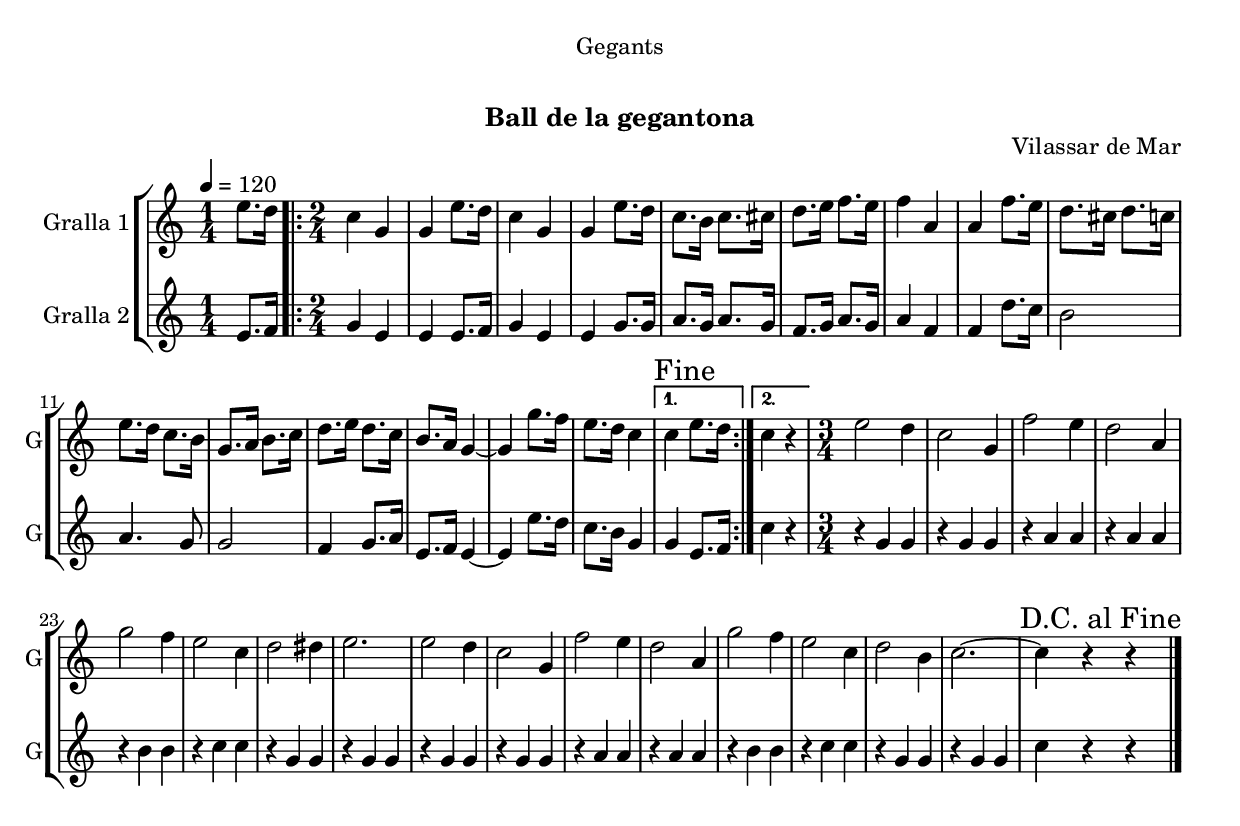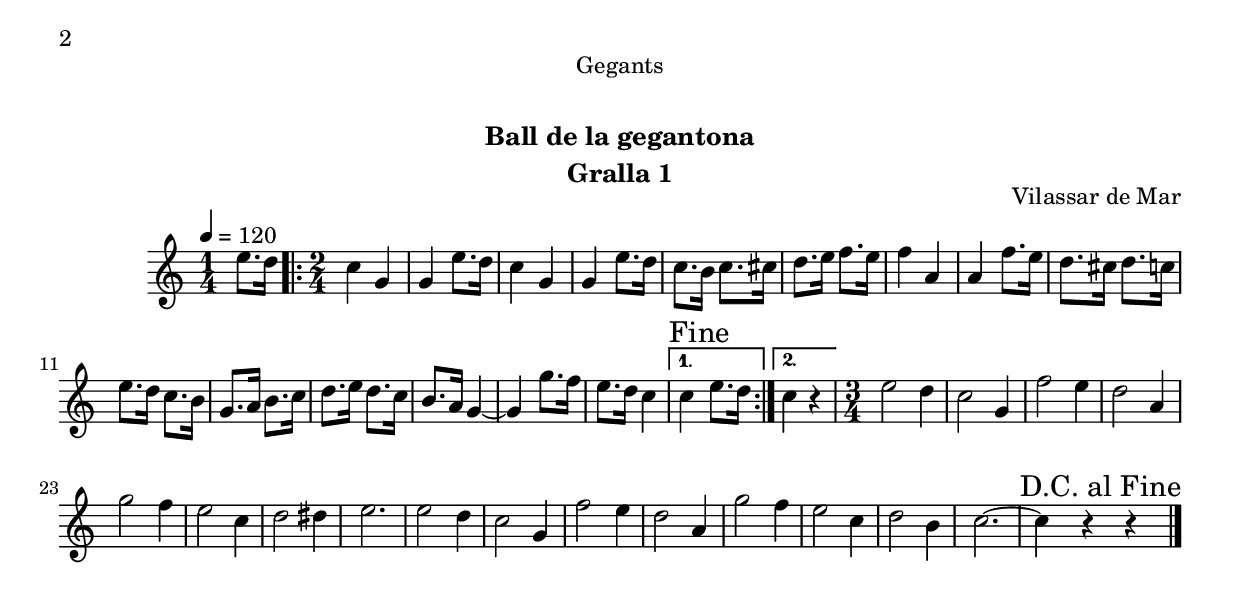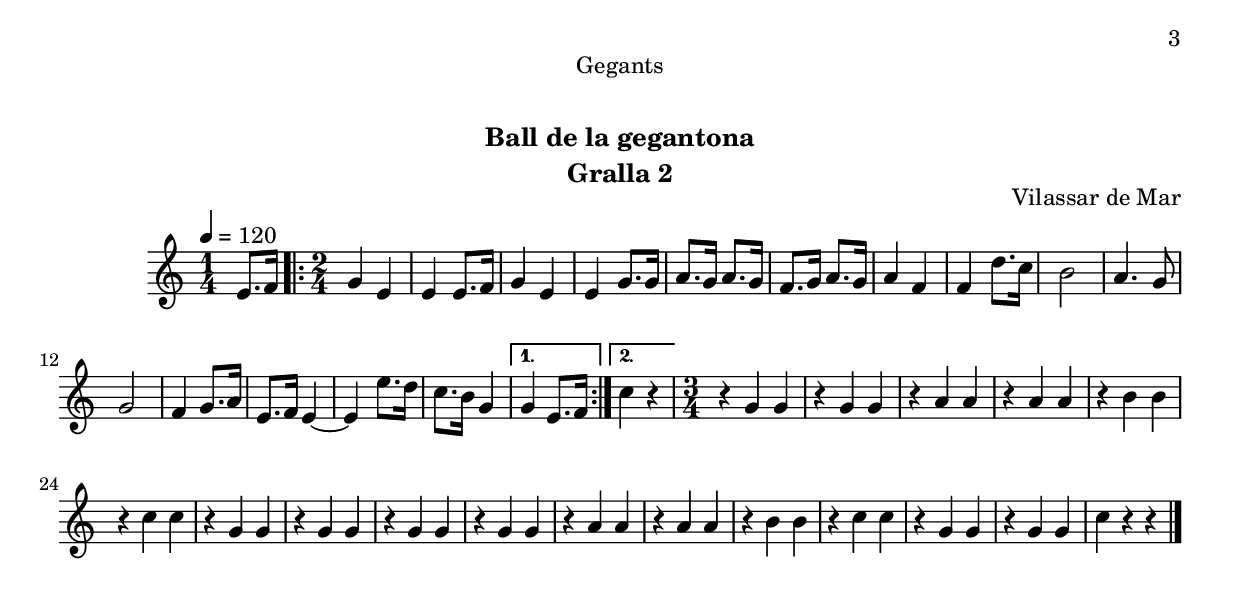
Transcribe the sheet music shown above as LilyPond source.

\version "2.22.1"

\header {
  dedication="Gegants"
  title="    "
  subtitle="Ball de la gegantona"
  subsubtitle=""
  poet=""
  meter=""
  piece=""
  composer=""
  arranger=""
  opus="Vilassar de Mar"
  instrument=""
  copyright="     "
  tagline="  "
}

liniaroAa =
\relative e''
{
  \tempo 4=120
  \clef treble
  \key c \major
  \time 1/4
  e8. d16  |
  \time 2/4   \repeat volta 2 { c4 g  |
  g4 e'8. d16  |
  c4 g  |
  %05
  g4 e'8. d16  |
  c8. b16 c8. cis16  |
  d8. e16 f8. e16  |
  f4 a,  |
  a4 f'8. e16  |
  %10
  d8. cis16 d8. c16  |
  e8. d16 c8. b16  |
  g8. a16 b8. c16  |
  d8. e16 d8. c16  |
  b8. a16 g4 ~  |
  %15
  g4 g'8. f16  |
  e8. d16 c4 }
  \alternative { { \mark "Fine" c4 e8. d16 }
  { c4 r } }
  \time 3/4   e2 d4  |
  %20
  c2 g4  |
  f'2 e4  |
  d2 a4  |
  g'2 f4  |
  e2 c4  |
  %25
  d2 dis4  |
  e2.  |
  e2 d4  |
  c2 g4  |
  f'2 e4  |
  %30
  d2 a4  |
  g'2 f4  |
  e2 c4  |
  d2 b4  |
  c2. ~  |
  %35
  \mark "D.C. al Fine" c4 r r  \bar "|."
}

liniaroAb =
\relative e'
{
  \tempo 4=120
  \clef treble
  \key c \major
  \time 1/4
  e8. f16  |
  \time 2/4   \repeat volta 2 { g4 e  |
  e4 e8. f16  |
  g4 e  |
  %05
  e4 g8. g16  |
  a8. g16 a8. g16  |
  f8. g16 a8. g16  |
  a4 f  |
  f4 d'8. c16  |
  %10
  b2  |
  a4. g8  |
  g2  |
  f4 g8. a16  |
  e8. f16 e4 ~  |
  %15
  e4 e'8. d16  |
  c8. b16 g4 }
  \alternative { { g4 e8. f16 }
  { c'4 r } }
  \time 3/4   r4 g g  |
  %20
  r4 g g  |
  r4 a a  |
  r4 a a  |
  r4 b b  |
  r4 c c  |
  %25
  r4 g g  |
  r4 g g  |
  r4 g g  |
  r4 g g  |
  r4 a a  |
  %30
  r4 a a  |
  r4 b b  |
  r4 c c  |
  r4 g g  |
  r4 g g  |
  %35
  c4 r r  \bar "|."
}

\bookpart {
  \score {
    \new StaffGroup {
      \override Score.RehearsalMark #'self-alignment-X = #LEFT
      <<
        \new Staff \with {instrumentName = #"Gralla 1" shortInstrumentName = #"G"} \liniaroAa
        \new Staff \with {instrumentName = #"Gralla 2" shortInstrumentName = #"G"} \liniaroAb
      >>
    }
    \layout {}
  }
  \score { \unfoldRepeats
    \new StaffGroup {
      \override Score.RehearsalMark #'self-alignment-X = #LEFT
      <<
        \new Staff \with {instrumentName = #"Gralla 1" shortInstrumentName = #"G"} \liniaroAa
        \new Staff \with {instrumentName = #"Gralla 2" shortInstrumentName = #"G"} \liniaroAb
      >>
    }
    \midi {}
  }
}

\bookpart {
  \header {instrument="Gralla 1"}
  \score {
    \new StaffGroup {
      \override Score.RehearsalMark #'self-alignment-X = #LEFT
      <<
        \new Staff \liniaroAa
      >>
    }
    \layout {}
  }
  \score { \unfoldRepeats
    \new StaffGroup {
      \override Score.RehearsalMark #'self-alignment-X = #LEFT
      <<
        \new Staff \liniaroAa
      >>
    }
    \midi {}
  }
}

\bookpart {
  \header {instrument="Gralla 2"}
  \score {
    \new StaffGroup {
      \override Score.RehearsalMark #'self-alignment-X = #LEFT
      <<
        \new Staff \liniaroAb
      >>
    }
    \layout {}
  }
  \score { \unfoldRepeats
    \new StaffGroup {
      \override Score.RehearsalMark #'self-alignment-X = #LEFT
      <<
        \new Staff \liniaroAb
      >>
    }
    \midi {}
  }
}

